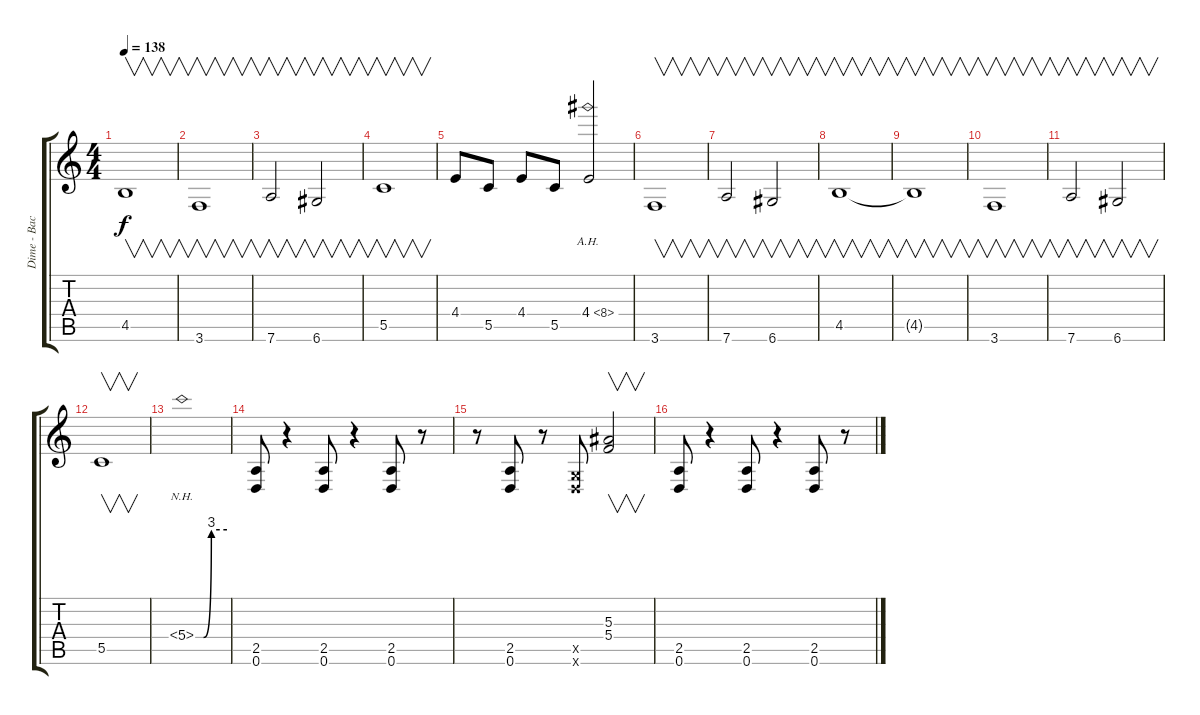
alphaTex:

\track ("Dime - Back Guitar" "Dime - Bac") {instrument overdrivenguitar}
\staff {score tabs}
\tuning (D4 A3 F3 C3 G2 D2) {hide}
\ts (4 4)
\tempo 138
\clef g2
\ks c
4.5{t}.1{v dy f} |
3.6.1{v} |
7.6.2{v} 6.6.2{v} |
5.5.1{v} |
4.4.8 5.5.8 4.4.8 5.5.8 4.4{ah 4}.2 |
3.6.1{v} |
7.6.2{v} 6.6.2{v} |
4.5.1{v} |
4.5{t}.1{v} |
3.6.1{v} |
7.6.2{v} 6.6.2{v} |
5.5.1{v} |
5.4{be (custom 0 0 15 0 30 12 60 12) nh}.1 |
(2.5 0.6).8 r.4 (2.5 0.6).8 r.4 (2.5 0.6).8 r.8 |
r.8 (2.5 0.6).8 r.8 (0.5{x} 0.6{x}).8 (5.3 5.4).2{v} |
(2.5 0.6).8 r.4 (2.5 0.6).8 r.4 (2.5 0.6).8 r.8
